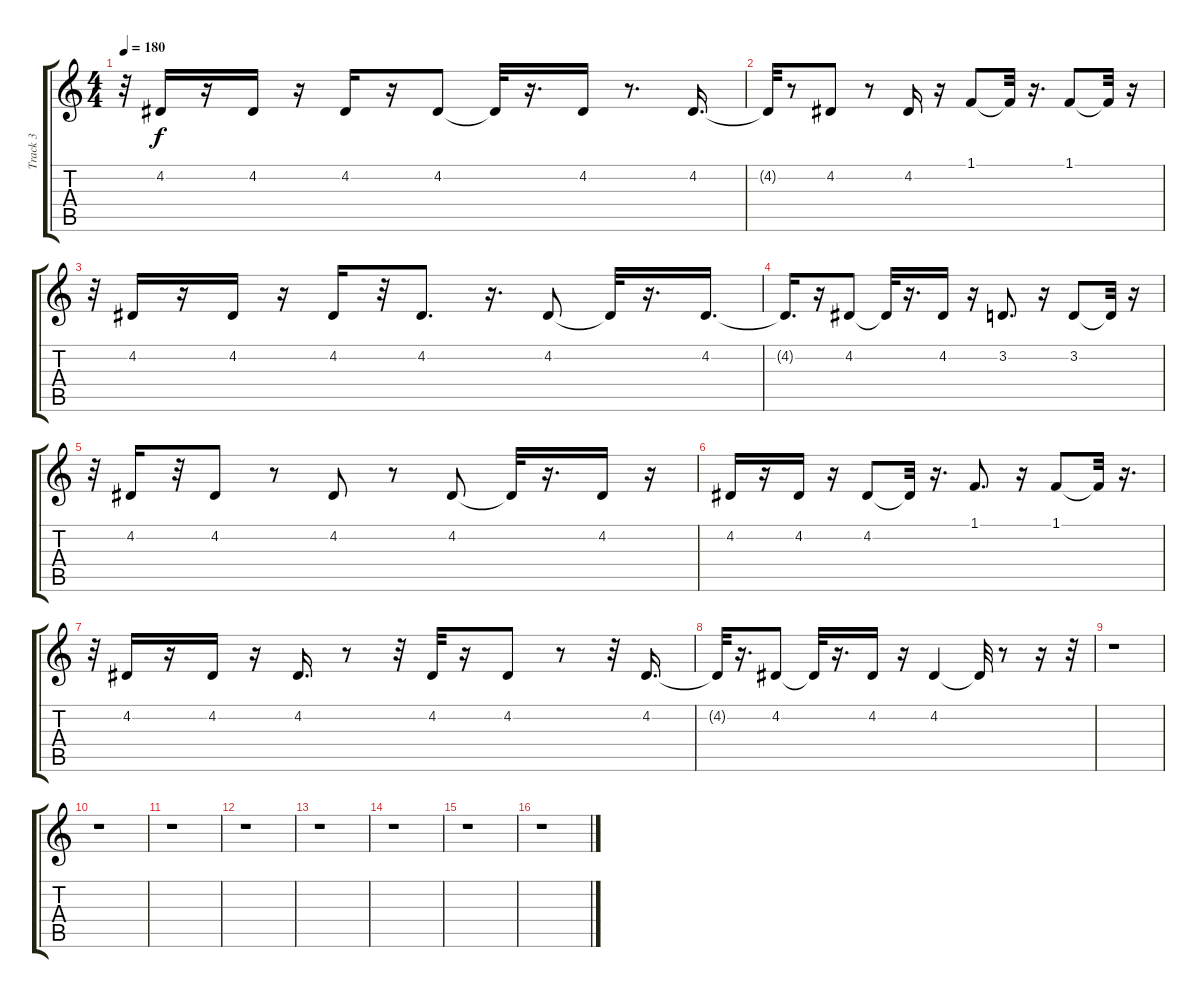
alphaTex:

\track ("Track 3" "Track 3") {instrument clarinet}
\staff {score tabs}
\tuning (E4 B3 G3 D3 A2 E2) {hide}
\ts (4 4)
\tempo 180
\clef g2
\ks c
r.32{dy f} 4.2.16 r.16 4.2.16 r.16 4.2.16 r.16 4.2.8 4.2{t}.32 r.16{d} 4.2.16 r.8{d} 4.2.16{d} |
4.2{t}.32 r.8 4.2.8 r.8 4.2.16 r.16 1.1.8 1.1{t}.32 r.16{d} 1.1.8 1.1{t}.32 r.16 |
r.32 4.2.16 r.16 4.2.16 r.16 4.2.16 r.32 4.2.8{d} r.16{d} 4.2.8 4.2{t}.32 r.16{d} 4.2.16{d} |
4.2{t}.16{d} r.16 4.2.8 4.2{t}.32 r.16{d} 4.2.16 r.16 3.2.8{d} r.16 3.2.8 3.2{t}.32 r.16 |
r.32 4.2.16 r.32 4.2.8 r.8 4.2.8 r.8 4.2.8 4.2{t}.32 r.16{d} 4.2.16 r.16 |
4.2.16 r.16 4.2.16 r.16 4.2.8 4.2{t}.32 r.16{d} 1.1.8{d} r.16 1.1.8 1.1{t}.32 r.16{d} |
r.32 4.2.16 r.16 4.2.16 r.16 4.2.16{d} r.8 r.32 4.2.32 r.16 4.2.8 r.8 r.32 4.2.16{d} |
4.2{t}.32 r.16{d} 4.2.8 4.2{t}.32 r.16{d} 4.2.16 r.16 4.2.4 4.2{t}.32 r.8 r.16 r.32 |
r.1 |
r.1 |
r.1 |
r.1 |
r.1 |
r.1 |
r.1 |
r.1
